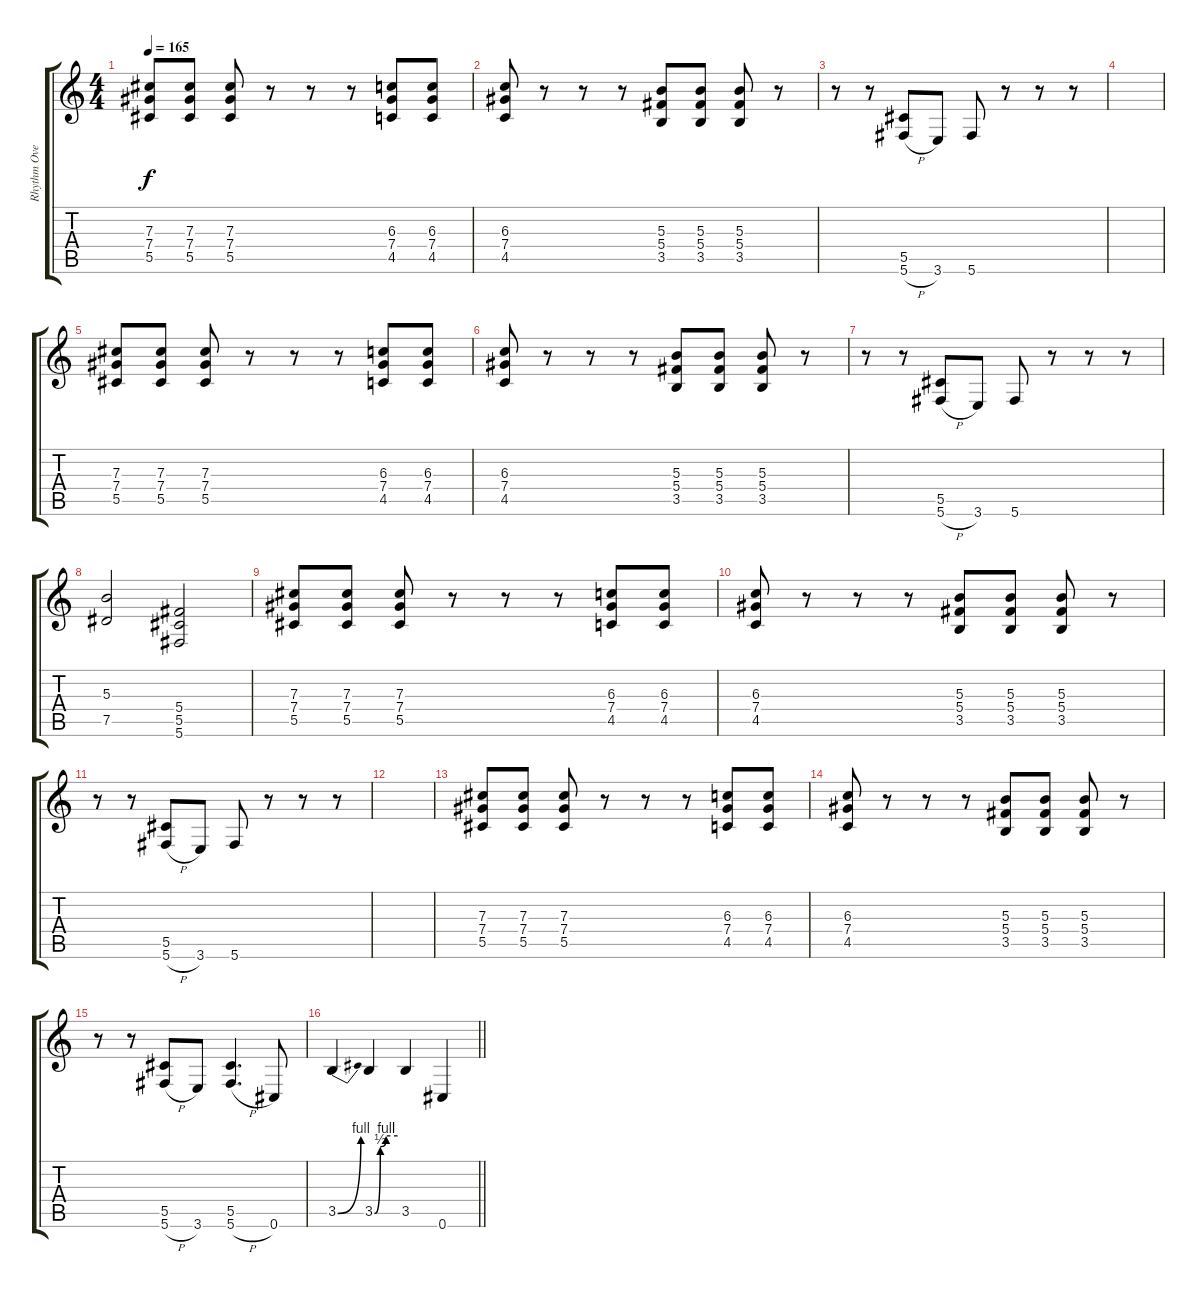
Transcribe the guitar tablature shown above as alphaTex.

\track ("Rhythm Overdub" "Rhythm Ove") {instrument distortionguitar}
\staff {score tabs}
\tuning (Eb4 Bb3 Gb3 Db3 Ab2 Db2) {hide}
\ts (4 4)
\tempo 165
\clef g2
\ks c
(7.3 7.4 5.5).8{dy f} (7.3 7.4 5.5).8 (7.3 7.4 5.5).8 r.8 r.8 r.8 (6.3 7.4 4.5).8 (6.3 7.4 4.5).8 |
(6.3 7.4 4.5).8 r.8 r.8 r.8 (5.3 5.4 3.5).8 (5.3 5.4 3.5).8 (5.3 5.4 3.5).8 r.8 |
r.8 r.8 (5.5 5.6{h}).8 3.6.8 5.6.8 r.8 r.8 r.8 |
|
(7.3 7.4 5.5).8 (7.3 7.4 5.5).8 (7.3 7.4 5.5).8 r.8 r.8 r.8 (6.3 7.4 4.5).8 (6.3 7.4 4.5).8 |
(6.3 7.4 4.5).8 r.8 r.8 r.8 (5.3 5.4 3.5).8 (5.3 5.4 3.5).8 (5.3 5.4 3.5).8 r.8 |
r.8 r.8 (5.5 5.6{h}).8 3.6.8 5.6.8 r.8 r.8 r.8 |
(5.3 7.5).2 (5.4 5.5 5.6).2 |
(7.3 7.4 5.5).8 (7.3 7.4 5.5).8 (7.3 7.4 5.5).8 r.8 r.8 r.8 (6.3 7.4 4.5).8 (6.3 7.4 4.5).8 |
(6.3 7.4 4.5).8 r.8 r.8 r.8 (5.3 5.4 3.5).8 (5.3 5.4 3.5).8 (5.3 5.4 3.5).8 r.8 |
r.8 r.8 (5.5 5.6{h}).8 3.6.8 5.6.8 r.8 r.8 r.8 |
|
(7.3 7.4 5.5).8 (7.3 7.4 5.5).8 (7.3 7.4 5.5).8 r.8 r.8 r.8 (6.3 7.4 4.5).8 (6.3 7.4 4.5).8 |
(6.3 7.4 4.5).8 r.8 r.8 r.8 (5.3 5.4 3.5).8 (5.3 5.4 3.5).8 (5.3 5.4 3.5).8 r.8 |
r.8 r.8 (5.5 5.6{h}).8 3.6.8 (5.5 5.6{h}).4{d} 0.6.8 |
\barLineRight lightlight
3.5{be (bend 0 0 60 4)}.4 3.5{be (custom 0 0 15 2 30 4 60 4)}.4 3.5.4 0.6.4
